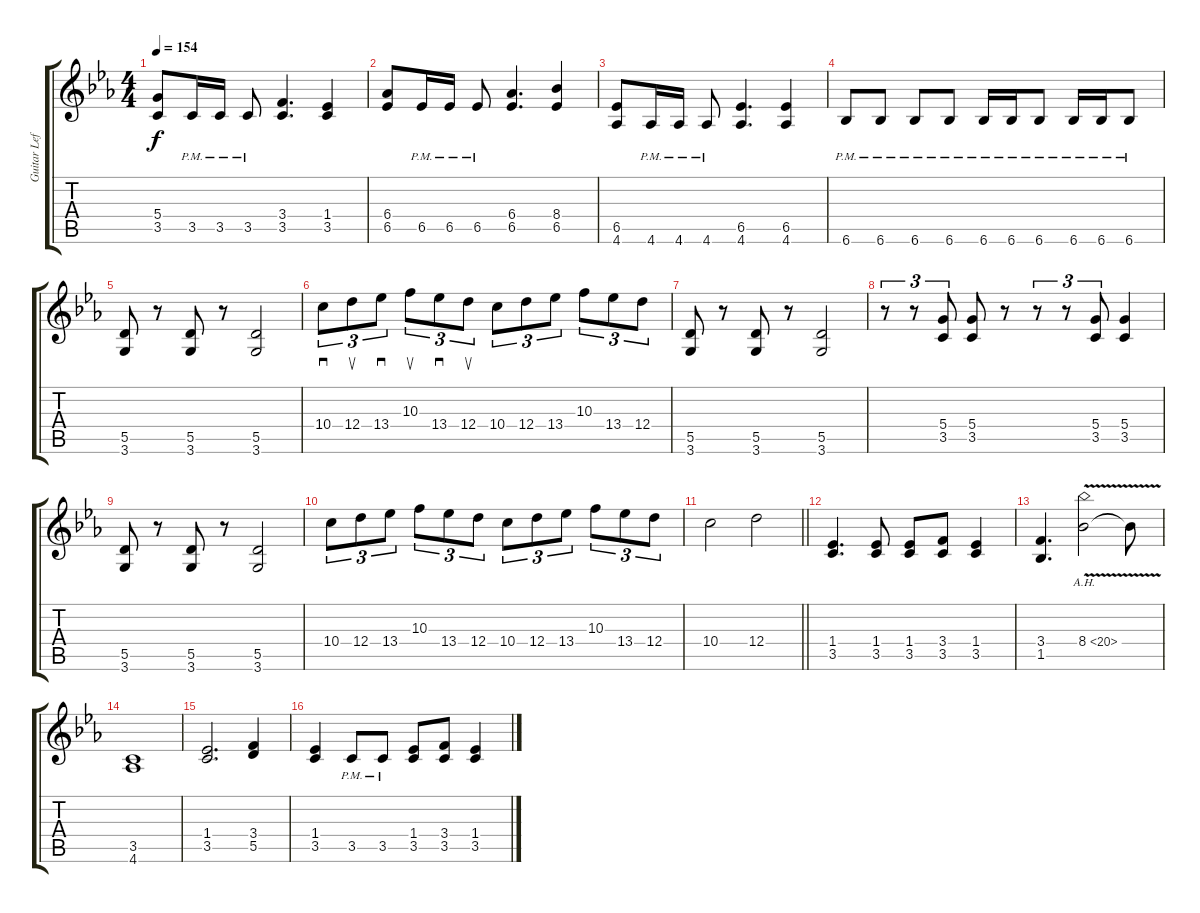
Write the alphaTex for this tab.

\track ("Guitar Left" "Guitar Lef") {instrument distortionguitar}
\staff {score tabs}
\tuning (E4 B3 G3 D3 A2 E2) {hide}
\ts (4 4)
\tempo 154
\clef g2
\ks cminor
(5.4 3.5).8{dy f} 3.5{pm}.16 3.5{pm}.16 3.5{pm}.8 (3.4 3.5).4{d} (1.4 3.5).4 |
(6.4 6.5).8 6.5{pm}.16 6.5{pm}.16 6.5{pm}.8 (6.4 6.5).4{d} (8.4 6.5).4 |
(6.5 4.6).8 4.6{pm}.16 4.6{pm}.16 4.6{pm}.8 (6.5 4.6).4{d} (6.5 4.6).4 |
6.6{pm}.8 6.6{pm}.8 6.6{pm}.8 6.6{pm}.8 6.6{pm}.16 6.6{pm}.16 6.6{pm}.8 6.6{pm}.16 6.6{pm}.16 6.6{pm}.8 |
(5.5 3.6).8 r.8 (5.5 3.6).8 r.8 (5.5 3.6).2 |
10.4.8{sd tu (3 2)} 12.4.8{su tu (3 2)} 13.4.8{sd tu (3 2)} 10.3.8{su tu (3 2)} 13.4.8{sd tu (3 2)} 12.4.8{su tu (3 2)} 10.4.8{tu (3 2)} 12.4.8{tu (3 2)} 13.4.8{tu (3 2)} 10.3.8{tu (3 2)} 13.4.8{tu (3 2)} 12.4.8{tu (3 2)} |
(5.5 3.6).8 r.8 (5.5 3.6).8 r.8 (5.5 3.6).2 |
r.8{tu (3 2)} r.8{tu (3 2)} (5.4 3.5).8{tu (3 2)} (5.4 3.5).8 r.8 r.8{tu (3 2)} r.8{tu (3 2)} (5.4 3.5).8{tu (3 2)} (5.4 3.5).4 |
(5.5 3.6).8 r.8 (5.5 3.6).8 r.8 (5.5 3.6).2 |
10.4.8{tu (3 2)} 12.4.8{tu (3 2)} 13.4.8{tu (3 2)} 10.3.8{tu (3 2)} 13.4.8{tu (3 2)} 12.4.8{tu (3 2)} 10.4.8{tu (3 2)} 12.4.8{tu (3 2)} 13.4.8{tu (3 2)} 10.3.8{tu (3 2)} 13.4.8{tu (3 2)} 12.4.8{tu (3 2)} |
\barLineRight lightlight
10.4.2 12.4.2 |
\section ("" "")
(1.4 3.5).4{d} (1.4 3.5).8 (1.4 3.5).8 (3.4 3.5).8 (1.4 3.5).4 |
(3.4 1.5).4{d} 8.4{ah 12 v}.2 8.4{t}.8 |
(3.5 4.6).1 |
(1.4 3.5).2{d} (3.4 5.5).4 |
(1.4 3.5).4 3.5{pm}.8 3.5{pm}.8 (1.4 3.5).8 (3.4 3.5).8 (1.4 3.5).4
